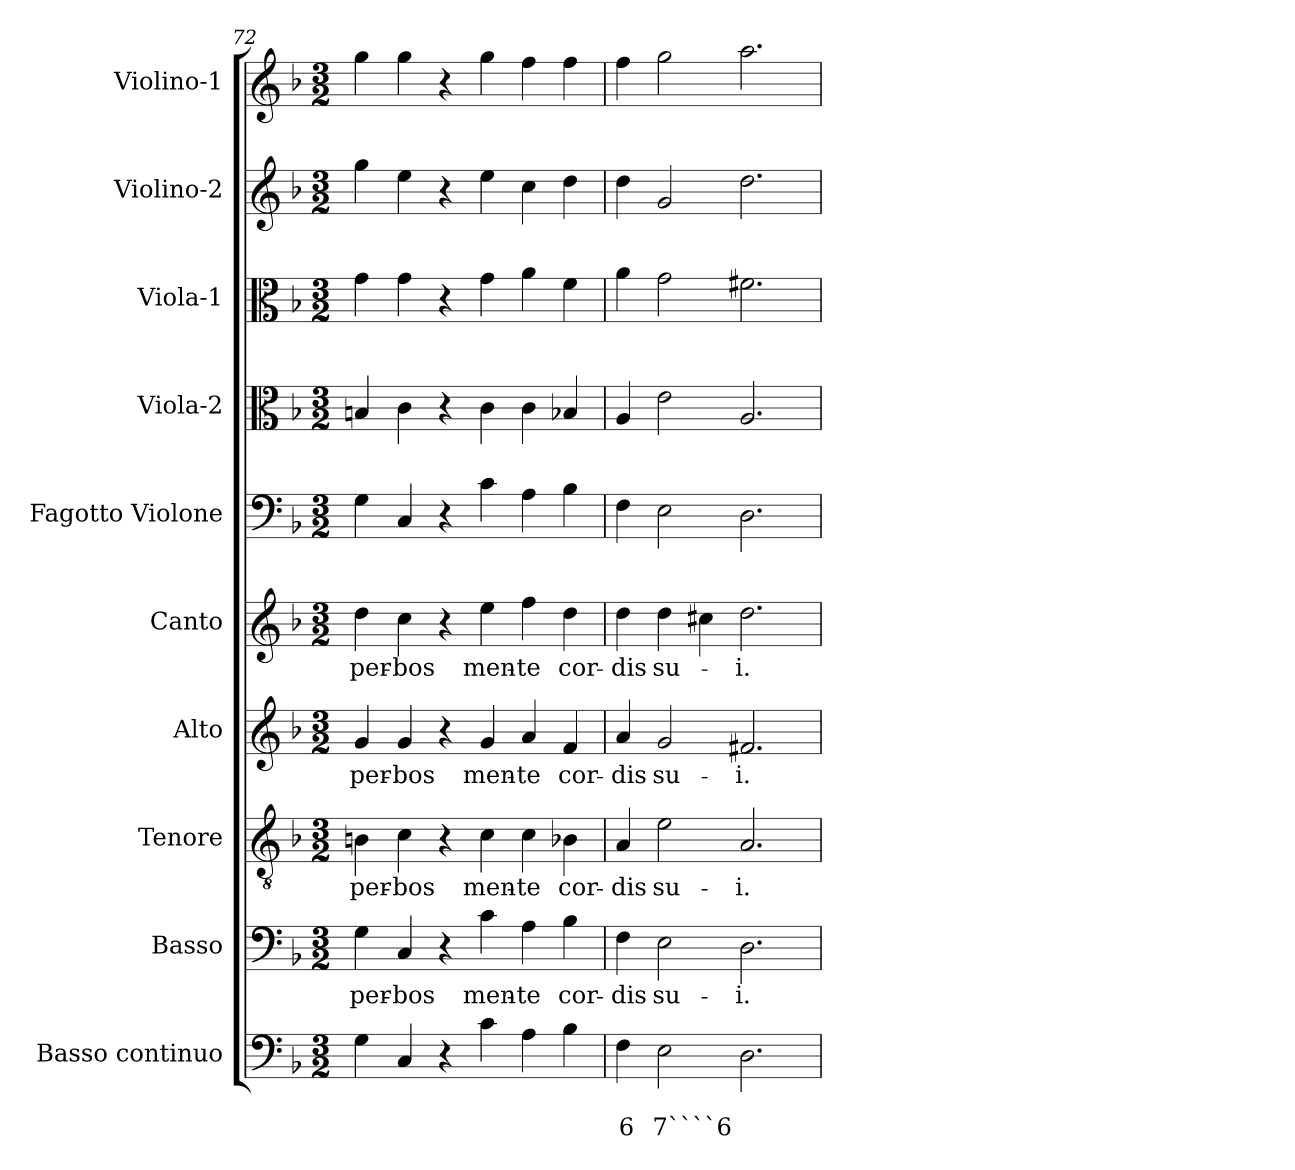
**kern	**text	**text	**kern	**text	**kern	**text	**kern	**text	**kern	**text	**kern	**kern	**kern	**kern	**kern
*part10	*part10	*part10	*part9	*part9	*part8	*part8	*part7	*part7	*part6	*part6	*part5	*part4	*part3	*part2	*part1
*staff10	*staff10	*staff10	*staff9	*staff9	*staff8	*staff8	*staff7	*staff7	*staff6	*staff6	*staff5	*staff4	*staff3	*staff2	*staff1
*I"Basso continuo	*	*	*I"Basso	*	*I"Tenore	*	*I"Alto	*	*I"Canto	*	*I"Fagotto Violone	*I"Viola-2	*I"Viola-1	*I"Violino-2	*I"Violino-1
*clefF4	*	*	*clefF4	*	*clefGv2	*	*clefG2	*	*clefG2	*	*clefF4	*clefC3	*clefC3	*clefG2	*clefG2
*k[b-]	*	*	*k[b-]	*	*k[b-]	*	*k[b-]	*	*k[b-]	*	*k[b-]	*k[b-]	*k[b-]	*k[b-]	*k[b-]
*F:	*	*	*F:	*	*F:	*	*F:	*	*F:	*	*F:	*F:	*F:	*F:	*F:
*M3/2	*	*	*M3/2	*	*M3/2	*	*M3/2	*	*M3/2	*	*M3/2	*M3/2	*M3/2	*M3/2	*M3/2
=72	=72	=72	=72	=72	=72	=72	=72	=72	=72	=72	=72	=72	=72	=72	=72
!	!	!	!	!LO:LY:b	!	!	!	!	!	!	!	!	!	!	!
!	!	!	!	!	!	!LO:LY:b	!	!	!	!	!	!	!	!	!
!	!	!	!	!	!	!	!	!LO:LY:b	!	!	!	!	!	!	!
!	!	!	!	!	!	!	!	!	!	!LO:LY:b	!	!	!	!	!
4G\	.	.	4G\	-per-	4Bn\	-per-	4g/	-per-	4dd\	-per-	4G\	4Bn/	4g\	4gg\	4gg\
!	!	!	!	!LO:LY:b	!	!	!	!	!	!	!	!	!	!	!
!	!	!	!	!	!	!LO:LY:b	!	!	!	!	!	!	!	!	!
!	!	!	!	!	!	!	!	!LO:LY:b	!	!	!	!	!	!	!
!	!	!	!	!	!	!	!	!	!	!LO:LY:b	!	!	!	!	!
4C/	.	.	4C/	-bos	4c\	-bos	4g/	-bos	4cc\	-bos	4C/	4c\	4g\	4ee\	4gg\
4r	.	.	4r	.	4r	.	4r	.	4r	.	4r	4r	4r	4r	4r
!	!	!	!	!LO:LY:b	!	!	!	!	!	!	!	!	!	!	!
!	!	!	!	!	!	!LO:LY:b	!	!	!	!	!	!	!	!	!
!	!	!	!	!	!	!	!	!LO:LY:b	!	!	!	!	!	!	!
!	!	!	!	!	!	!	!	!	!	!LO:LY:b	!	!	!	!	!
4c\	.	.	4c\	men-	4c\	men-	4g/	men-	4ee\	men-	4c\	4c\	4g\	4ee\	4gg\
!	!	!	!	!LO:LY:b	!	!	!	!	!	!	!	!	!	!	!
!	!	!	!	!	!	!LO:LY:b	!	!	!	!	!	!	!	!	!
!	!	!	!	!	!	!	!	!LO:LY:b	!	!	!	!	!	!	!
!	!	!	!	!	!	!	!	!	!	!LO:LY:b	!	!	!	!	!
4A\	.	.	4A\	-te	4c\	-te	4a/	-te	4ff\	-te	4A\	4c\	4a\	4cc\	4ff\
!	!	!	!	!LO:LY:b	!	!	!	!	!	!	!	!	!	!	!
!	!	!	!	!	!	!LO:LY:b	!	!	!	!	!	!	!	!	!
!	!	!	!	!	!	!	!	!LO:LY:b	!	!	!	!	!	!	!
!	!	!	!	!	!	!	!	!	!	!LO:LY:b	!	!	!	!	!
4B-\	.	.	4B-\	cor-	4B-X\	cor-	4f/	cor-	4dd\	cor-	4B-\	4B-X/	4f\	4dd\	4ff\
=73	=73	=73	=73	=73	=73	=73	=73	=73	=73	=73	=73	=73	=73	=73	=73
!	!	!LO:LY:b	!	!	!	!	!	!	!	!	!	!	!	!	!
!	!	!	!	!LO:LY:b	!	!	!	!	!	!	!	!	!	!	!
!	!	!	!	!	!	!LO:LY:b	!	!	!	!	!	!	!	!	!
!	!	!	!	!	!	!	!	!LO:LY:b	!	!	!	!	!	!	!
!	!	!	!	!	!	!	!	!	!	!LO:LY:b	!	!	!	!	!
4F\	.	6	4F\	-dis	4A/	-dis	4a/	-dis	4dd\	-dis	4F\	4A/	4a\	4dd\	4ff\
!	!	!LO:LY:b	!	!	!	!	!	!	!	!	!	!	!	!	!
!	!	!	!	!LO:LY:b	!	!	!	!	!	!	!	!	!	!	!
!	!	!	!	!	!	!LO:LY:b	!	!	!	!	!	!	!	!	!
!	!	!	!	!	!	!	!	!LO:LY:b	!	!	!	!	!	!	!
!	!	!	!	!	!	!	!	!	!	!LO:LY:b	!	!	!	!	!
2E\	.	7````6	2E\	su-	2e\	su-	2g/	su-	4dd\	su-	2E\	2e\	2g\	2g/	2gg\
.	.	.	.	.	.	.	.	.	4cc#X\	.	.	.	.	.	.
!	!	!	!	!LO:LY:b	!	!	!	!	!	!	!	!	!	!	!
!	!	!	!	!	!	!LO:LY:b	!	!	!	!	!	!	!	!	!
!	!	!	!	!	!	!	!	!LO:LY:b	!	!	!	!	!	!	!
!	!	!	!	!	!	!	!	!	!	!LO:LY:b	!	!	!	!	!
2.D\	.	.	2.D\	-i.	2.A/	-i.	2.f#X/	-i.	2.dd\	-i.	2.D\	2.A/	2.f#X\	2.dd\	2.aa\
=	=	=	=	=	=	=	=	=	=	=	=	=	=	=	=
*-	*-	*-	*-	*-	*-	*-	*-	*-	*-	*-	*-	*-	*-	*-	*-
